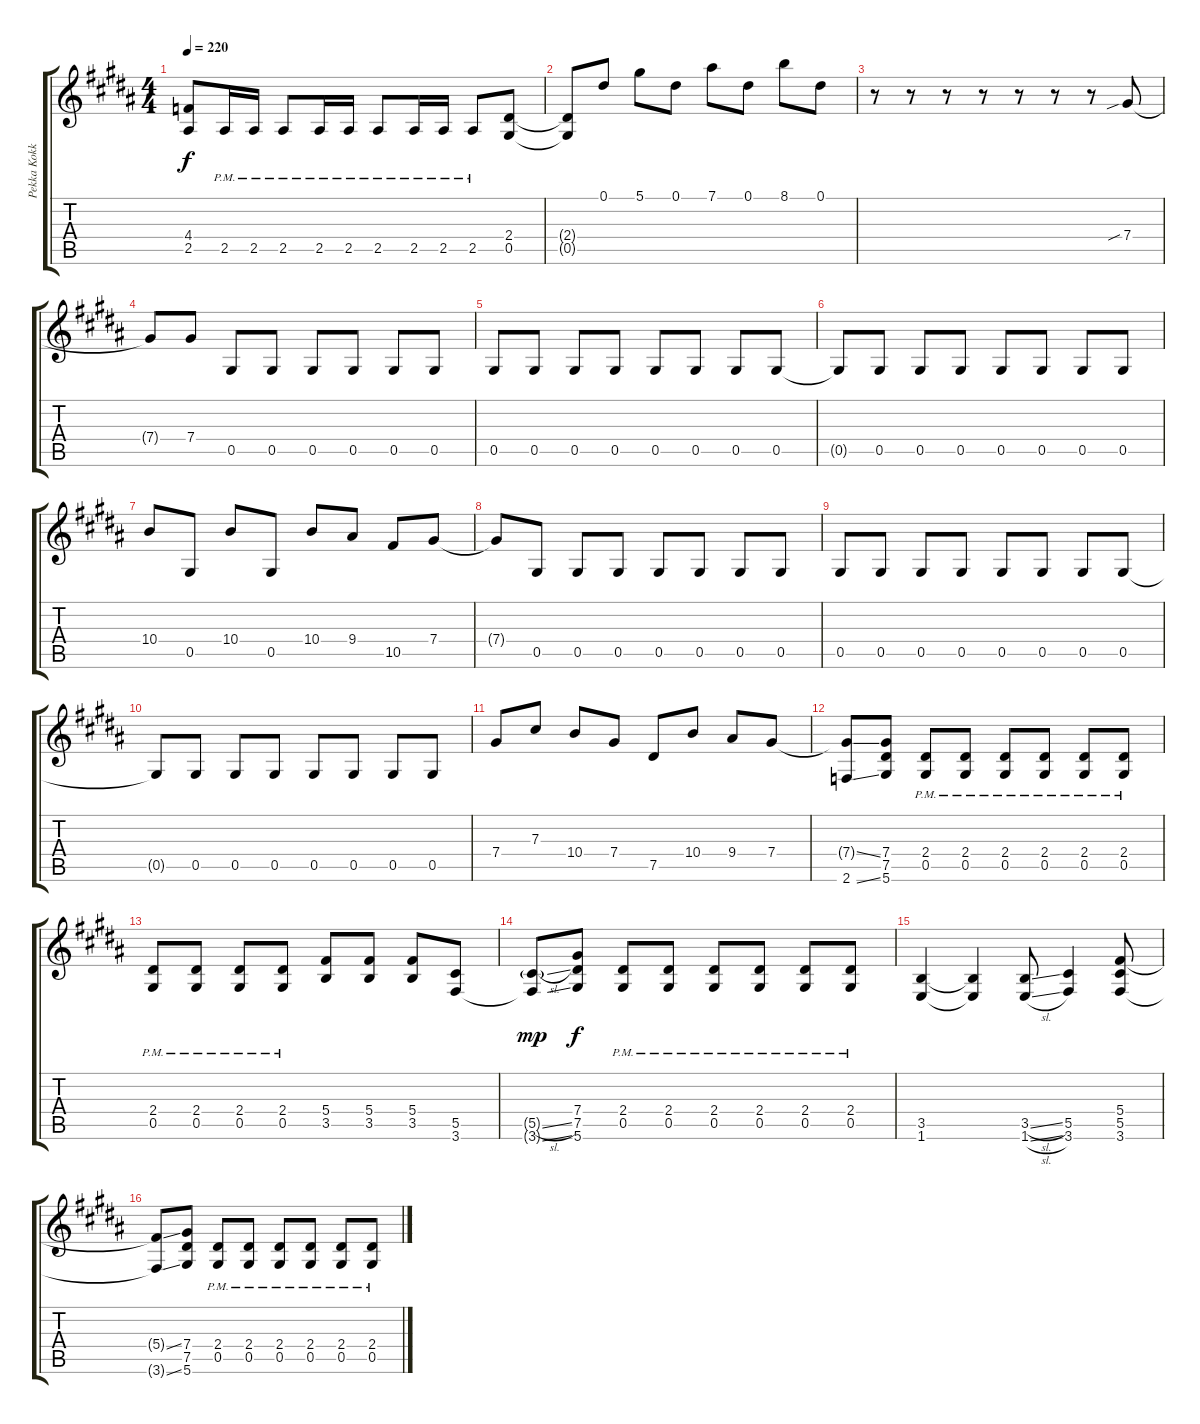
\track ("Pekka Kokko" "Pekka Kokk") {instrument distortionguitar}
\staff {score tabs}
\tuning (Eb4 Bb3 Gb3 Db3 Ab2 Eb2) {hide}
\ts (4 4)
\tempo 220
\clef g2
\ks b
(4.4{t} 2.5{t}).8{dy f} 2.5{pm}.16 2.5{pm}.16 2.5{pm}.8 2.5{pm}.16 2.5{pm}.16 2.5{pm}.8 2.5{pm}.16 2.5{pm}.16 2.5{pm}.8 (2.4 0.5).8 |
(2.4{t} 0.5{t}).8 0.1.8 5.1.8 0.1.8 7.1.8 0.1.8 8.1.8 0.1.8 |
\ks g#minor
r.8 r.8 r.8 r.8 r.8 r.8 r.8 7.4{sib}.8 |
7.4{t}.8 7.4.8 0.5.8 0.5.8 0.5.8 0.5.8 0.5.8 0.5.8 |
\ks b
0.5.8 0.5.8 0.5.8 0.5.8 0.5.8 0.5.8 0.5.8 0.5.8 |
\ks g#minor
0.5{t}.8 0.5.8 0.5.8 0.5.8 0.5.8 0.5.8 0.5.8 0.5.8 |
\ks b
10.4.8 0.5.8 10.4.8 0.5.8 10.4.8 9.4.8 10.5.8 7.4.8 |
\ks g#minor
7.4{t}.8 0.5.8 0.5.8 0.5.8 0.5.8 0.5.8 0.5.8 0.5.8 |
\ks b
0.5.8 0.5.8 0.5.8 0.5.8 0.5.8 0.5.8 0.5.8 0.5.8 |
\ks g#minor
0.5{t}.8 0.5.8 0.5.8 0.5.8 0.5.8 0.5.8 0.5.8 0.5.8 |
\ks b
7.4.8 7.3.8 10.4.8 7.4.8 7.5.8 10.4.8 9.4.8 7.4.8 |
\ks g#minor
(7.4{ss t} 2.6{ss}).8 (7.4 7.5 5.6).8 (2.4{pm} 0.5{pm}).8 (2.4{pm} 0.5{pm}).8 (2.4{pm} 0.5{pm}).8 (2.4{pm} 0.5{pm}).8 (2.4{pm} 0.5{pm}).8 (2.4{pm} 0.5{pm}).8 |
\ks b
(2.4{pm} 0.5{pm}).8 (2.4{pm} 0.5{pm}).8 (2.4{pm} 0.5{pm}).8 (2.4{pm} 0.5{pm}).8 (5.4 3.5).8 (5.4 3.5).8 (5.4 3.5).8 (5.5 3.6).8 |
\ks g#minor
(5.5{sl g} 3.6{ss t}).8{dy mp} (7.4 7.5 5.6).8{dy f} (2.4{pm} 0.5{pm}).8 (2.4{pm} 0.5{pm}).8 (2.4{pm} 0.5{pm}).8 (2.4{pm} 0.5{pm}).8 (2.4{pm} 0.5{pm}).8 (2.4{pm} 0.5{pm}).8 |
\ks b
(3.5 1.6).4 (3.5{t} 1.6{t}).4 (3.5{sl} 1.6{sl}).8 (5.5 3.6).4 (5.4 5.5 3.6).8 |
\ks g#minor
(5.4{ss t} 3.6{ss t}).8 (7.4 7.5 5.6).8 (2.4{pm} 0.5{pm}).8 (2.4{pm} 0.5{pm}).8 (2.4{pm} 0.5{pm}).8 (2.4{pm} 0.5{pm}).8 (2.4{pm} 0.5{pm}).8 (2.4{pm} 0.5{pm}).8
